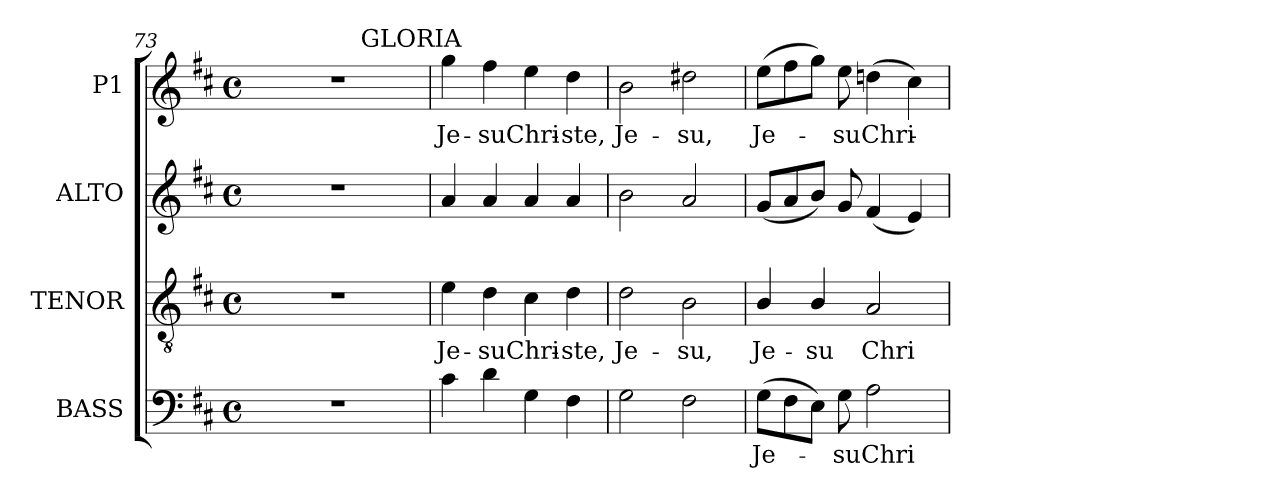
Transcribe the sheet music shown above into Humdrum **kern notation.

**kern	**text	**kern	**text	**kern	**kern	**text
*part4	*part4	*part3	*part3	*part2	*part1	*part1
*staff4	*staff4	*staff3	*staff3	*staff2	*staff1	*staff1
*I"BASS	*	*I"TENOR	*	*I"ALTO	*I"P1	*
*clefF4	*	*clefGv2	*	*clefG2	*clefG2	*
*	*	*ITrd7c12	*	*	*	*
*k[f#c#]	*	*k[f#c#]	*	*k[f#c#]	*k[f#c#]	*
*D:	*	*D:	*	*D:	*D:	*
*M4/4	*	*M4/4	*	*M4/4	*M4/4	*
*met(c)	*	*met(c)	*	*met(c)	*met(c)	*
=73	=73	=73	=73	=73	=73	=73
*	*	*	*	*	*^	*
1r	.	1r	.	1r	1r	4ryy	.
.	.	.	.	.	.	8ryy	.
.	.	.	.	.	.	16ryy	.
.	.	.	.	.	.	32ryy	.
.	.	.	.	.	.	64ryy	.
.	.	.	.	.	.	256ryy	.
!	!	!	!	!	!	!LO:TX:a:t=GLORIA	!
.	.	.	.	.	.	2ryy	.
.	.	.	.	.	.	128.ryy	.
*	*	*	*	*	*v	*v	*
=74	=74	=74	=74	=74	=74	=74
*	*	*	*	*	*^	*
!	!	!	!LO:LY:b:color=#000000	!	!	!	!
*	*	*	*	*	*v	*v	*
*	*	*	*	*	*^	*
!	!	!	!	!	!	!	!LO:LY:b:color=#000000
*	*	*	*	*	*v	*v	*
4c#i\	.	4Ei\	Je-	4ai/	4ggi\	Je-
!	!	!	!LO:LY:b:color=#000000	!	!	!
!	!	!	!	!	!	!LO:LY:b:color=#000000
4di\	.	4Di\	-su	4ai/	4ff#i\	-su
!	!	!	!LO:LY:b:color=#000000	!	!	!
!	!	!	!	!	!	!LO:LY:b:color=#000000
4Gi\	.	4C#i\	Chri-	4ai/	4eei\	Chri-
!	!	!	!LO:LY:b:color=#000000	!	!	!
!	!	!	!	!	!	!LO:LY:b:color=#000000
4F#i\	.	4Di\	-ste,	4ai/	4ddi\	-ste,
=75	=75	=75	=75	=75	=75	=75
!	!	!	!LO:LY:b:color=#000000	!	!	!
!	!	!	!	!	!	!LO:LY:b:color=#000000
2Gi\	.	2Di\	Je-	2bi\	2bi\	Je-
!	!	!	!LO:LY:b:color=#000000	!	!	!
!	!	!	!	!	!	!LO:LY:b:color=#000000
2F#i\	.	2BBi\	-su,	2ai/	2dd#Xi\	-su,
=76	=76	=76	=76	=76	=76	=76
!	!LO:LY:b:color=#000000	!	!	!	!	!
!	!	!	!LO:LY:b:color=#000000	!	!	!
!	!	!	!	!	!	!LO:LY:b:color=#000000
(8Gi\L	Je-	4BBi/	Je-	(8gi/L	(8eei\L	Je-
8F#i\	.	.	.	8ai/	8ff#i\	.
!	!	!	!LO:LY:b:color=#000000	!	!	!
8Ei\J)	.	4BBi/	-su	8bi/J)	8ggi\J)	.
!	!LO:LY:b:color=#000000	!	!	!	!	!
!	!	!	!	!	!	!LO:LY:b:color=#000000
8Gi\	-su	.	.	8gi/	8eei\	-su
!	!LO:LY:b:color=#000000	!	!	!	!	!
!	!	!	!LO:LY:b:color=#000000	!	!	!
!	!	!	!	!	!	!LO:LY:b:color=#000000
2Ai\	Chri-	2AAi/	Chri-	(4f#i/	(4ddni\	Chri-
.	.	.	.	4ei/)	4cc#i\)	.
=	=	=	=	=	=	=
*-	*-	*-	*-	*-	*-	*-
